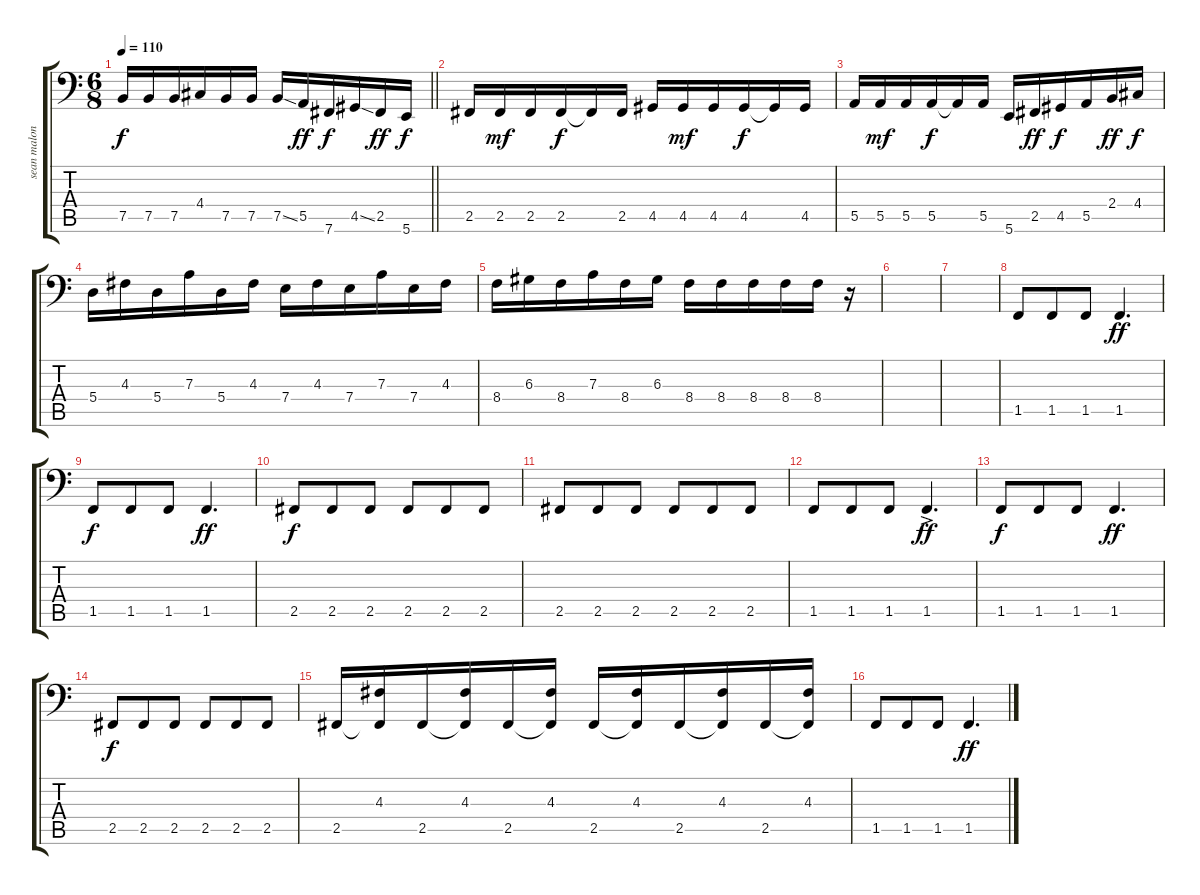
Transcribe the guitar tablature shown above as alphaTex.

\track ("sean malone" "sean malon") {instrument fretlessbass}
\staff {score tabs}
\tuning (C3 G2 D2 A1 E1 B0) {hide}
\ts (6 8)
\tempo 110
\clef f4
\barLineRight lightlight
\ks c
7.5.16{dy f} 7.5.16 7.5.16 4.4.16 7.5.16 7.5.16 7.5{ss}.16 5.5.16{dy ff} 7.6.16{dy f} 4.5{ss}.16 2.5.16{dy ff} 5.6.16{dy f} |
\section ("" "")
2.5.16 2.5.16{dy mf} 2.5.16 2.5.16{dy f} 2.5{t}.16 2.5.16 4.5.16 4.5.16{dy mf} 4.5.16 4.5.16{dy f} 4.5{t}.16 4.5.16 |
5.5.16 5.5.16{dy mf} 5.5.16 5.5.16{dy f} 5.5{t}.16 5.5.16 5.6.16 2.5.16{dy ff} 4.5.16{dy f} 5.5.16 2.4.16{dy ff} 4.4.16{dy f} |
5.4.16 4.3.16 5.4.16 7.3.16 5.4.16 4.3.16 7.4.16 4.3.16 7.4.16 7.3.16 7.4.16 4.3.16 |
8.4.16 6.3.16 8.4.16 7.3.16 8.4.16 6.3.16 8.4.16 8.4.16 8.4.16 8.4.16 8.4.16 r.16 |
|
|
1.5.8{volume 14 instrument fretlessbass} 1.5.8 1.5.8 1.5.4{d dy ff} |
1.5.8{dy f} 1.5.8 1.5.8 1.5.4{d dy ff} |
2.5.8{dy f} 2.5.8 2.5.8 2.5.8 2.5.8 2.5.8 |
2.5.8 2.5.8 2.5.8 2.5.8 2.5.8 2.5.8 |
1.5.8 1.5.8 1.5.8 1.5{ac}.4{d dy ff} |
1.5.8{dy f} 1.5.8 1.5.8 1.5.4{d dy ff} |
2.5.8{dy f} 2.5.8 2.5.8 2.5.8 2.5.8 2.5.8 |
2.5.16 (4.3 2.5{t}).16 2.5.16 (4.3 2.5{t}).16 2.5.16 (4.3 2.5{t}).16 2.5.16 (4.3 2.5{t}).16 2.5.16 (4.3 2.5{t}).16 2.5.16 (4.3 2.5{t}).16 |
1.5.8 1.5.8 1.5.8 1.5.4{d dy ff}
